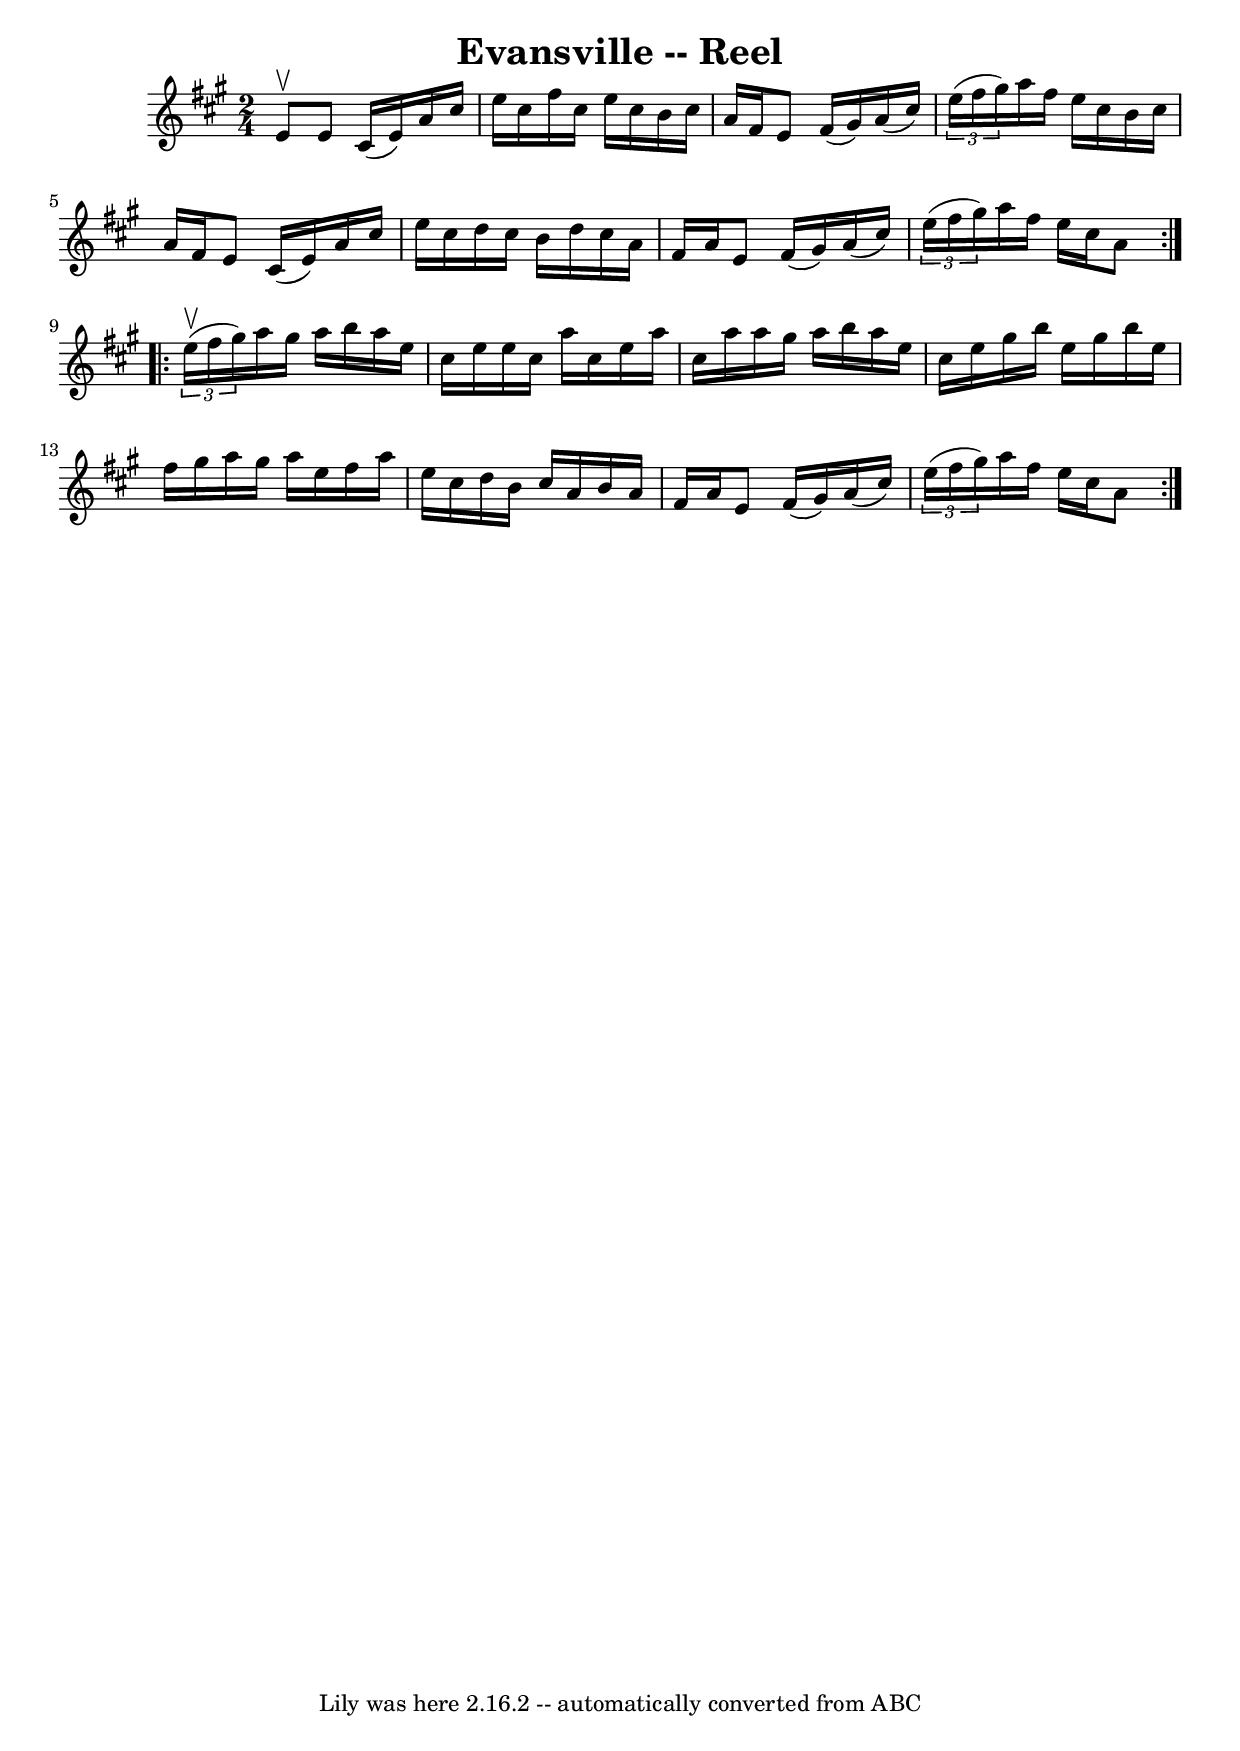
\version "2.16.2"
\include "Mammoth.ily"
\header {
  %% book = "Ryan's Mammoth Collection"
 crossRefNumber = "1"
 footnotes = "\\\\255"
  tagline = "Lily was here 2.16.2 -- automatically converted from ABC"
  title = "Evansville -- Reel"

}
voicedefault =  {



  \repeat volta 2 {

    \time 2/4 
    \key a \major e'8^\upbow  |
 e'8 cis'16 (e'16) a'16 cis''16 e''16 cis''16     |
 fis''16 cis''16 e''16 cis''16 b'16 cis''16 a'16 fis'16     |
 e'8 fis'16 (
 gis'16) a'16 (cis''16)   \times 2/3 { e''16 (fis''16 gis''16 
					  )  					}    |
 a''16 fis''16 e''16 cis''16 b'16 cis''16 a'16 fis'16     |
 e'8 cis'16 (e'16) a'16 cis''16 e''16 cis''16     |
 d''16 cis''16 b'16 d''16 cis''16 a'16 fis'16 a'16     |
 e'8 fis'16 (gis'16) a'16 (
 cis''16)   \times 2/3 { e''16 (fis''16 gis''16)  			  }    |
    
 a''16 fis''16 e''16 cis''16 a'8    
  }     
  \repeat volta 2 {
    
    \times 2/3 { e''16^\upbow(fis''16 gis''16)  	       }  |
 a''16 gis''16 a''16 b''16 a''16 e''16 cis''16 e''16     |
 e''16 cis''16 a''16 cis''16 e''16 a''16 cis''16 a''16      |
 a''16 gis''16 a''16 b''16 a''16 e''16 cis''16 e''16     |
 gis''16 b''16 e''16 gis''16 b''16 e''16 fis''16 gis''16     |
 a''16 gis''16 a''16 e''16 fis''16 a''16 e''16 cis''16     |
 d''16 b'16 cis''16 a'16 b'16 a'16 fis'16 a'16     |
 e'8 fis'16 (gis'16) a'16 (cis''16)   \times 2/3 { e''16 (fis''16 gis''16)  				   }     |
 a''16 fis''16 e''16 cis''16 a'8    
  }   

}

\score{
  <<

    \context Staff="default"
    {
      \voicedefault 
      
    }

  >>
  \layout {
    
  }
  \midi {
  }

}
